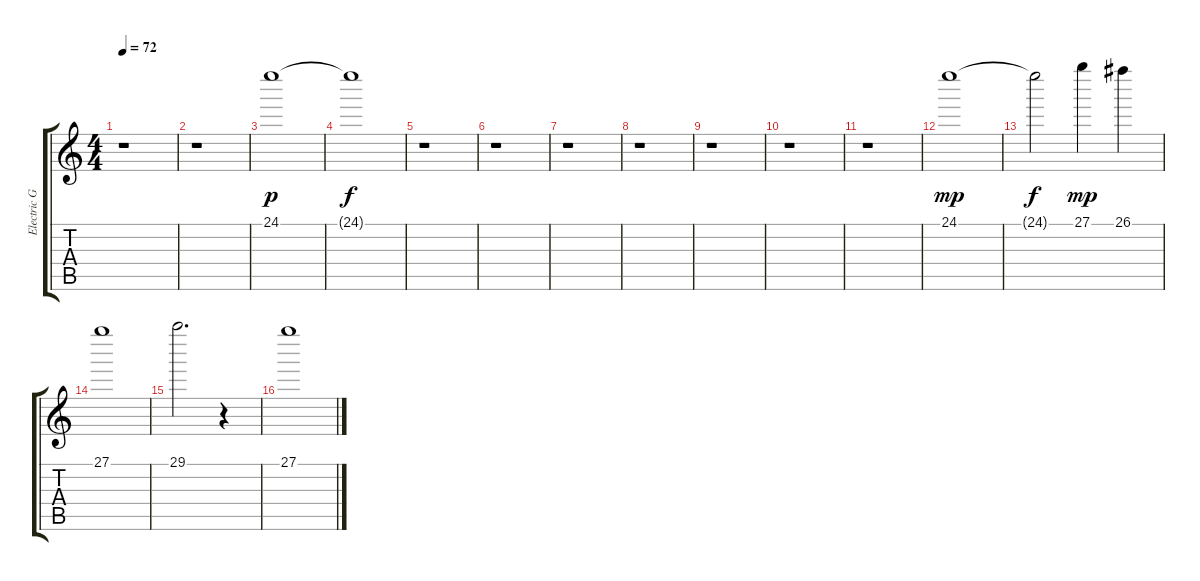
\track ("Electric Guitar" "Electric G") {instrument overdrivenguitar}
\staff {score tabs}
\tuning (E4 B3 G3 D3 A2 E2) {hide}
\ts (4 4)
\tempo 72
\clef g2
\ks c
r.1{dy f} |
r.1 |
24.1.1{dy p} |
24.1{t}.1{dy f} |
r.1 |
r.1 |
r.1 |
r.1 |
r.1 |
r.1 |
r.1 |
24.1.1{dy mp} |
24.1{t}.2{dy f} 27.1.4{dy mp} 26.1.4 |
27.1.1 |
29.1.2{d} r.4 |
27.1.1
